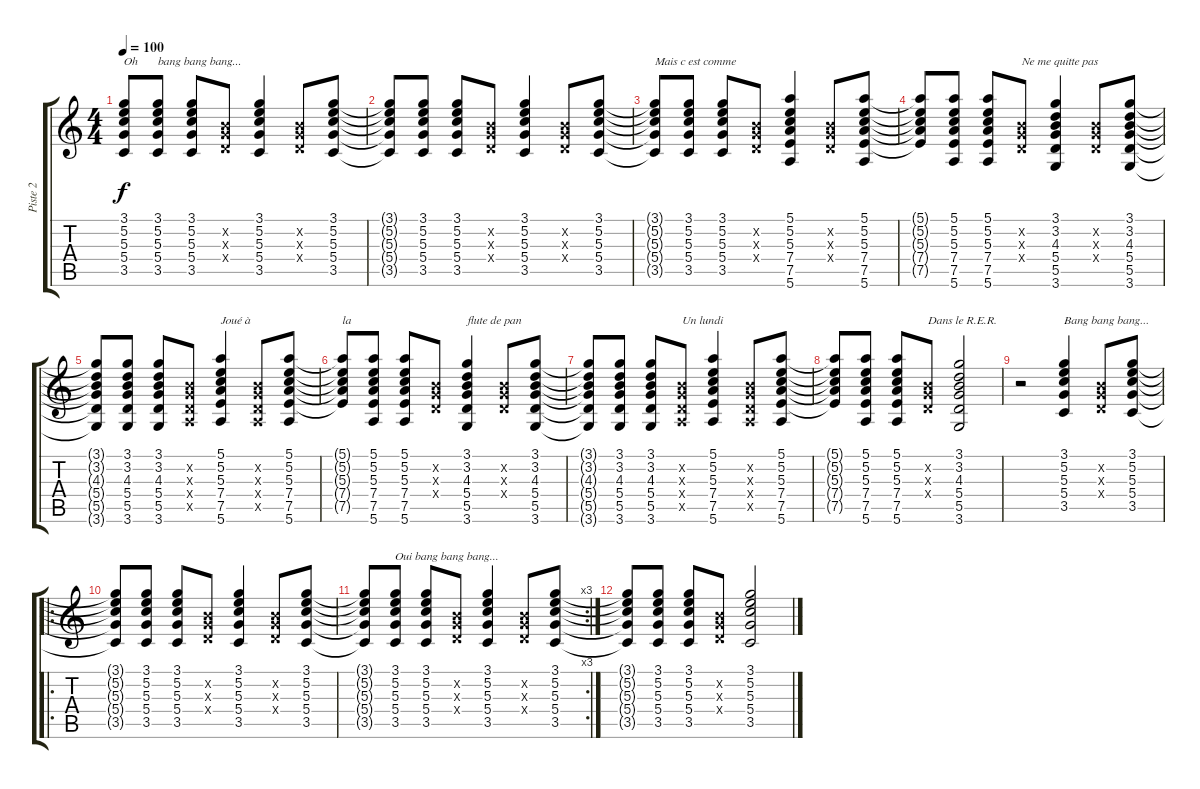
\track ("Piste 2" "Piste 2") {instrument acousticguitarnylon}
\staff {score tabs}
\tuning (E4 B3 G3 D3 A2 E2) {hide}
\ts (4 4)
\tempo 100
\clef g2
\ks c
(3.1{t} 5.2{t} 5.3{t} 5.4{t} 3.5{t}).8{txt "Oh" dy f} (3.1 5.2 5.3 5.4 3.5).8{txt "bang bang bang..."} (3.1 5.2 5.3 5.4 3.5).8 (0.2{x} 0.3{x} 0.4{x}).8 (3.1 5.2 5.3 5.4 3.5).4 (0.2{x} 0.3{x} 0.4{x}).8 (3.1 5.2 5.3 5.4 3.5).8 |
(3.1{t} 5.2{t} 5.3{t} 5.4{t} 3.5{t}).8 (3.1 5.2 5.3 5.4 3.5).8 (3.1 5.2 5.3 5.4 3.5).8 (0.2{x} 0.3{x} 0.4{x}).8 (3.1 5.2 5.3 5.4 3.5).4 (0.2{x} 0.3{x} 0.4{x}).8 (3.1 5.2 5.3 5.4 3.5).8 |
(3.1{t} 5.2{t} 5.3{t} 5.4{t} 3.5{t}).8{txt "Mais c est comme"} (3.1 5.2 5.3 5.4 3.5).8 (3.1 5.2 5.3 5.4 3.5).8 (0.2{x} 0.3{x} 0.4{x}).8 (5.1 5.2 5.3 7.4 7.5 5.6).4 (0.2{x} 0.3{x} 0.4{x}).8 (5.1 5.2 5.3 7.4 7.5 5.6).8 |
(5.1{t} 5.2{t} 5.3{t} 7.4{t} 7.5{t}).8 (5.1 5.2 5.3 7.4 7.5 5.6).8 (5.1 5.2 5.3 7.4 7.5 5.6).8 (0.2{x} 0.3{x} 0.4{x}).8{txt "Ne me quitte pas"} (3.1 3.2 4.3 5.4 5.5 3.6).4 (0.2{x} 0.3{x} 0.4{x}).8 (3.1 3.2 4.3 5.4 5.5 3.6).8 |
(3.1{t} 3.2{t} 4.3{t} 5.4{t} 5.5{t} 3.6{t}).8 (3.1 3.2 4.3 5.4 5.5 3.6).8 (3.1 3.2 4.3 5.4 5.5 3.6).8 (0.2{x} 0.3{x} 0.4{x} 0.5{x}).8 (5.1 5.2 5.3 7.4 7.5 5.6).4{txt "Joué à "} (0.2{x} 0.3{x} 0.4{x} 0.5{x}).8 (5.1 5.2 5.3 7.4 7.5 5.6).8 |
(5.1{t} 5.2{t} 5.3{t} 7.4{t} 7.5{t}).8{txt "la"} (5.1 5.2 5.3 7.4 7.5 5.6).8 (5.1 5.2 5.3 7.4 7.5 5.6).8 (0.2{x} 0.3{x} 0.4{x}).8 (3.1 3.2 4.3 5.4 5.5 3.6).4{txt "flute de pan"} (0.2{x} 0.3{x} 0.4{x}).8 (3.1 3.2 4.3 5.4 5.5 3.6).8 |
(3.1{t} 3.2{t} 4.3{t} 5.4{t} 5.5{t} 3.6{t}).8 (3.1 3.2 4.3 5.4 5.5 3.6).8 (3.1 3.2 4.3 5.4 5.5 3.6).8 (0.2{x} 0.3{x} 0.4{x} 0.5{x}).8{txt "Un lundi"} (5.1 5.2 5.3 7.4 7.5 5.6).4 (0.2{x} 0.3{x} 0.4{x} 0.5{x}).8 (5.1 5.2 5.3 7.4 7.5 5.6).8 |
(5.1{t} 5.2{t} 5.3{t} 7.4{t} 7.5{t}).8 (5.1 5.2 5.3 7.4 7.5 5.6).8 (5.1 5.2 5.3 7.4 7.5 5.6).8 (0.2{x} 0.3{x} 0.4{x}).8{txt "Dans le R.E.R."} (3.1 3.2 4.3 5.4 5.5 3.6).2 |
r.2 (3.1 5.2 5.3 5.4 3.5).4{txt "Bang bang bang..."} (0.2{x} 0.3{x} 0.4{x}).8 (3.1 5.2 5.3 5.4 3.5).8 |
\ro
(3.1{t} 5.2{t} 5.3{t} 5.4{t} 3.5{t}).8 (3.1 5.2 5.3 5.4 3.5).8 (3.1 5.2 5.3 5.4 3.5).8 (0.2{x} 0.3{x} 0.4{x}).8 (3.1 5.2 5.3 5.4 3.5).4 (0.2{x} 0.3{x} 0.4{x}).8 (3.1 5.2 5.3 5.4 3.5).8 |
\rc 3
(3.1{t} 5.2{t} 5.3{t} 5.4{t} 3.5{t}).8 (3.1 5.2 5.3 5.4 3.5).8{txt "Oui bang bang bang..."} (3.1 5.2 5.3 5.4 3.5).8 (0.2{x} 0.3{x} 0.4{x}).8 (3.1 5.2 5.3 5.4 3.5).4 (0.2{x} 0.3{x} 0.4{x}).8 (3.1 5.2 5.3 5.4 3.5).8 |
(3.1{t} 5.2{t} 5.3{t} 5.4{t} 3.5{t}).8 (3.1 5.2 5.3 5.4 3.5).8 (3.1 5.2 5.3 5.4 3.5).8 (0.2{x} 0.3{x} 0.4{x}).8 (3.1 5.2 5.3 5.4 3.5).2
